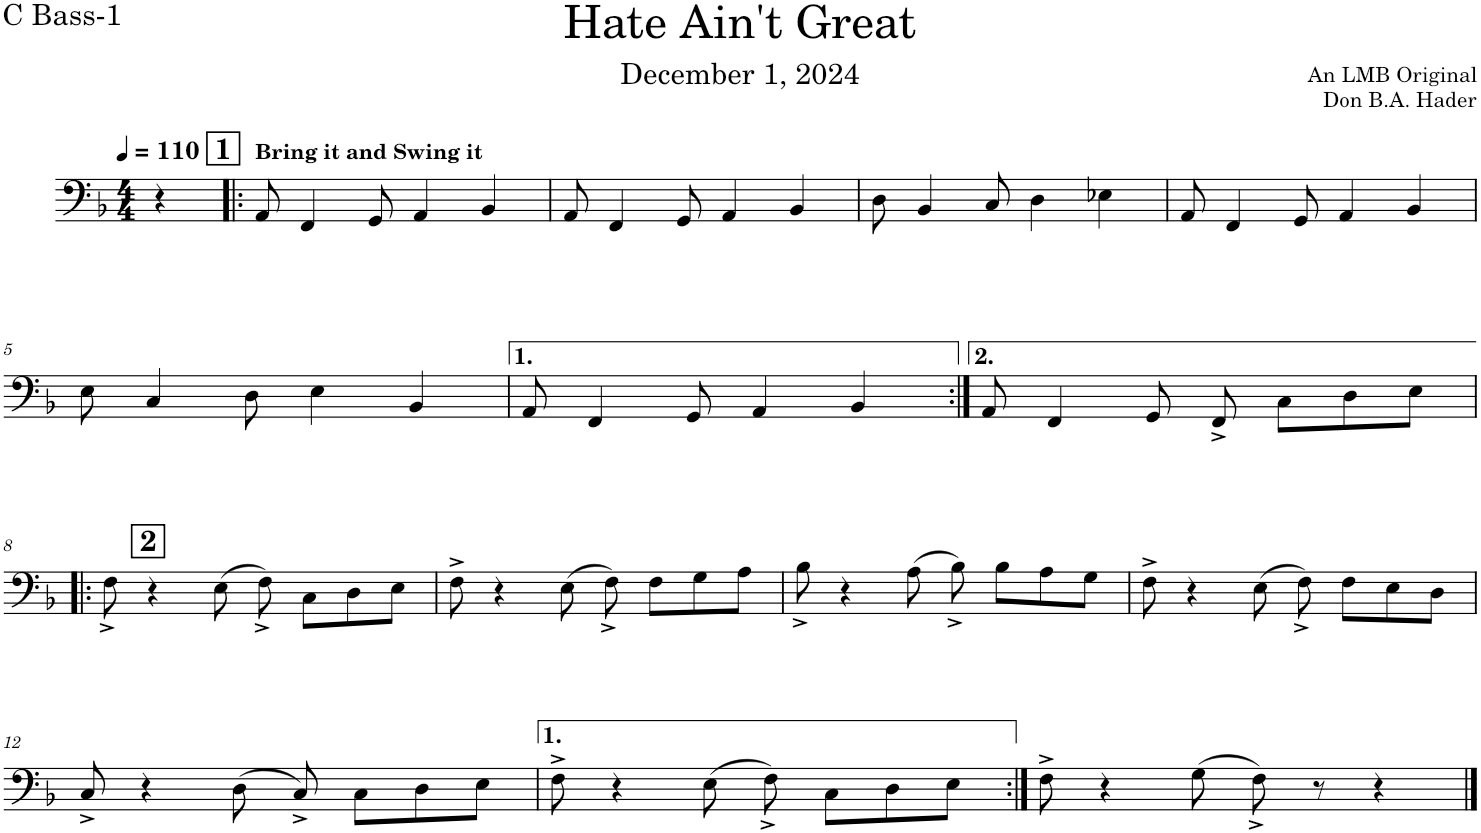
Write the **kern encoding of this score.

**kern
*part1
*staff1
*I"C Bass 1
*I'Bass-1
*clefF4
*k[b-]
*M4/4
*MM110
=
4r
!!LO:REH:place=s1:a:B:cj:fs=14:t=1
=1!|:
!LO:TX:a:B:t=Bring it and Swing it
8AA/
4FF/
8GG/
4AA/
4BB-/
=2
8AA/
4FF/
8GG/
4AA/
4BB-/
=3
8D\
4BB-/
8C/
4D\
4E-X\
=4
8AA/
4FF/
8GG/
4AA/
4BB-/
!!LO:LB:g=z
=5
8E\
4C/
8D\
4E\
4BB-/
=6
8AA/
4FF/
8GG/
4AA/
4BB-/
=7:|!
8AA/
4FF/
8GG/
8FF^/
8C\L
8D\
8E\J
!!LO:LB:g=z
!!LO:REH:place=s1:a:B:cj:fs=14:t=2:qo=0.5
=8!|:
8F^<\
4r
(8E\
8F^<\)
8C\L
8D\
8E\J
=9
8F^\
4r
(8E\
8F^<\)
8F\L
8G\
8A\J
=10
8B-^<\
4r
(8A\
8B-^<\)
8B-\L
8A\
8G\J
=11
8F^\
4r
(8E\
8F^<\)
8F\L
8E\
8D\J
!!LO:LB:g=z
=12
8C^/
4r
(8D\
8C^</)
8C\L
8D\
8E\J
=13
8F^\
4r
(8E\
8F^<\)
8C\L
8D\
8E\J
=14:|!
8F^\
4r
(8G\
8F^<\)
8r
4r
==
*-
